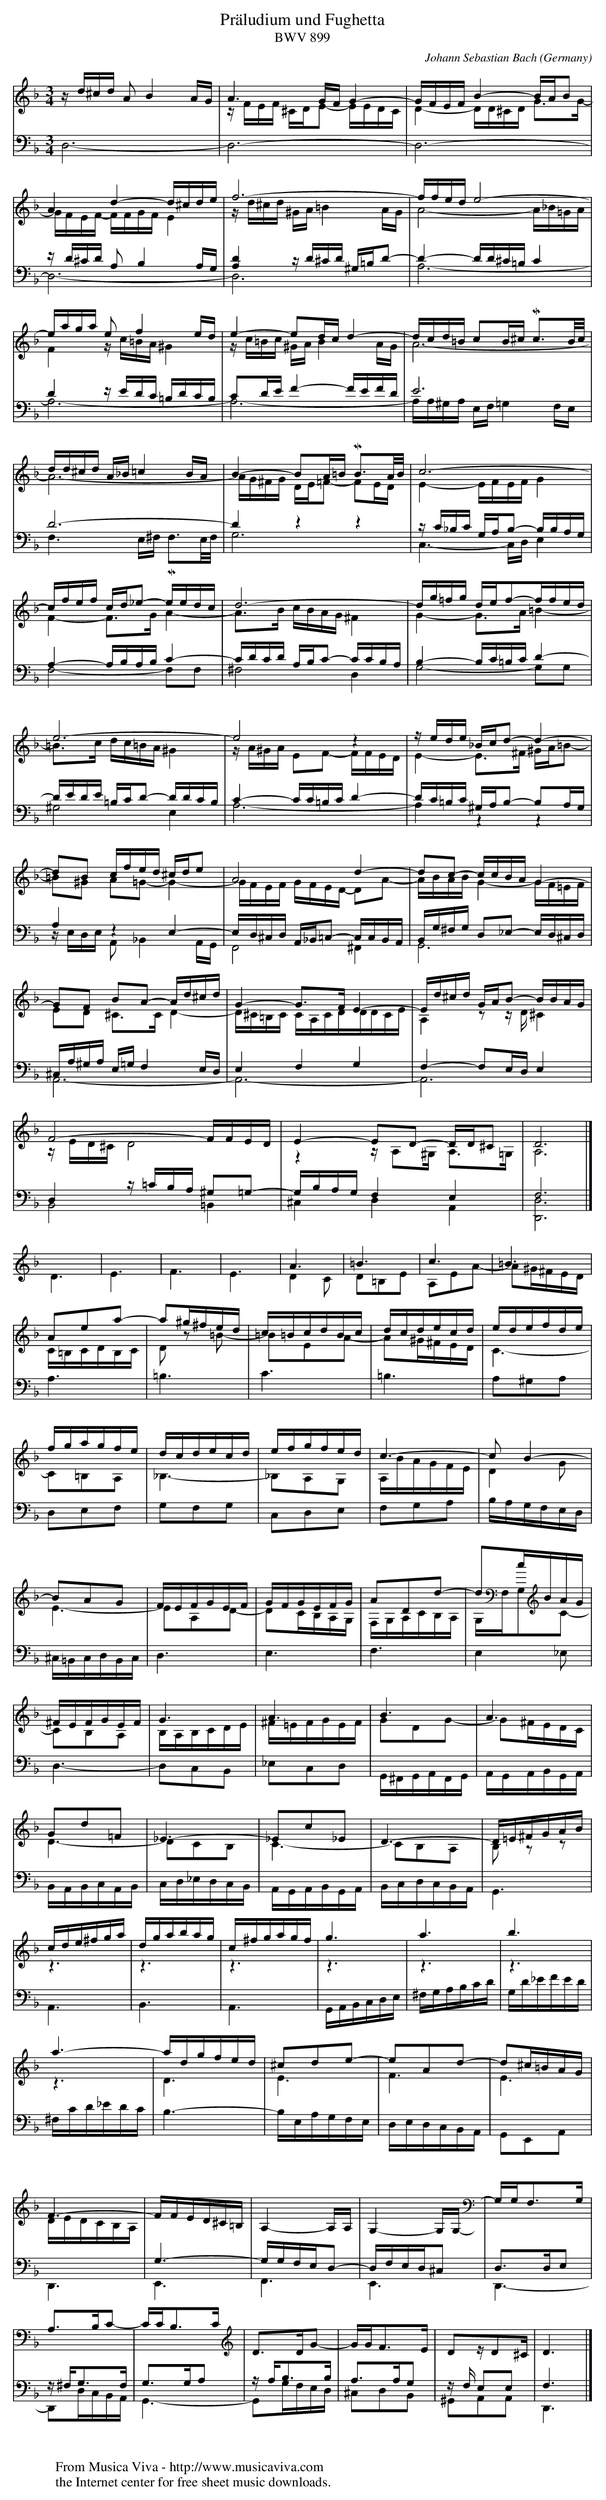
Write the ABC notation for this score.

X:1
T:Pr\"aludium und Fughetta
T:BWV 899
C:Johann Sebastian Bach
O:Germany
V:1 Program 1 6 up %Harpsichord
V:2 Program 1 6 merge down %Harpsichord
V:3 Program 1 6 bass up %Harpsichord
V:4 Program 1 6 bass merge down %Harpsichord
M:3/4
L:1/16
K:Dm
V:1
zd^cd A2B4AG|A6GFG4-|GFEFB4-BAB2|
V:2
x8x4|zFEF ^CDE2- EEDC|D4-DD^CD G3G-|
V:3
x8x4|x8x4|x8x4|
V:4
D,12-|D,12-|D,12-|
V:1
A4d4-d^cde|f12-|ffede8-|
V:2
GFEF- FFGFE4|zd^cd ^GA=B4AG|A8-A_B=GA|
V:3
zD^CD A,2B,4A,G,|[A,4D4]zD^CD ^G,=B,D2-|D4-DD^C=B,C4|
V:4
D,12-|D,12|A,12-|
V:1
eaga e2f4ed|e4-e2dcd4-|dcd=B c2B^c Mc3B/c/|
V:2
F4zc=BA^G4|zc=Bc ^GAB4AG|A12-|
V:3
D4zEDC =B,DCB,|C2DEF4-FEFD|E12|
V:4
A,12-|A,12-|A,A,^G,A, E,F,=G,4F,E,|
V:1
dd^cd A_B=c4BA|B4-B2A=B MB3A/B/|c12-|
V:2
A12-|AG^FG DE=F2- F2ED|E4-EFEFG4|
V:3
D12-|D4z4z4|zC_B,C G,A,B,2- B,B,A,G,|
V:4
F,6E,^F, MF,3E,/F,/|G,12|C,6-C,D,E,4|
V:1
cfef cd_e2- eedc|d12-|dg=fg def2-ffed|
V:2
F4-F3GA4-|A3B cBAG^F4|G4-G3A=B4-|
V:3
A,4-A,B,A,B,C4-|CDCD A,B,C2- CCB,A,|B,4-B,C=B,CD4-|
V:4
F,8-F,2F,2|^F,8D,4|G,8-G,2G,2|
V:1
e12-|e8z4|zede _Bcd2-d4-|
V:2
=B3c dc=BA^G4|zA^GA E2F2- FFED|E4- E3^F ^GA=B2-|
V:3
DEDE =B,CD2- DDCB,|C4-CC=B,CD4-|DC=B,C ^G,A,B,2- B,2A,G,|
V:4
^G,8E,4|A,12-|A,4z4z4|
V:1
d2B2 cfed ^cde2|A8d4-|d2c2- ccBAG4-|
V:2
=B2^G2 A2=G2-G4-|GFEF GFED- D2A2-|ABABG4-GF=EF|
V:3
A,4z4E,4-|E,D,^C,D, A,,_B,,=C,2- C,C,B,,A,,|\
B,,G,^F,G, D,2_E,2- E,D,^C,D,|
V:4
zE,D,E, A,,2_B,,4A,,G,,|F,,8^F,,4|G,,12|
V:1
G2F2 B2A2- Ad^cd|G4-G3FE4-|Ed^cd GAB2- BBAG|
V:2
E2D2 ^C3CD4-|D^C=B,C CA,CD= DDCE|A,4z2zD^C4|
V:3
^C,A,^G,A, E,=G,F,4E,D,|E,4F,4G,4|F,4-F,2E,D,E,4|
V:4
A,,12-|A,,12-|A,,12|
V:1
F8-FFED|E4-E2D2- DD^C2|D12|]
V:2
zED^CD8|z4zA,2^G, A,3=G,|A,12|]
V:3
D,4z=CB,A, ^G,2=G,2-|G,B,A,G,F,4E,4|F,12|]
V:4
B,,8=B,,4|^C,4D,4A,,4|[D,,12D,12]|]
M:3/8
V:1
x4x2|x4x2|x4x2|x4x2|A6|=B6|c6|=B6|
V:2
D6|E6|F6|E6|D4C2|D2=B,2E2|A,2E2A2-|A2^G^FED|
V:3
x4x2|x4x2|x4x2|x4x2|x4x2|x4x2|x4x2|x4x2|
V:4
x4x2|x4x2|x4x2|x4x2|x4x2|x4x2|x4x2|x4x2|
V:1
A2e2a2-|a2^g^fed|c=BcdBc|dcdecd|edefde|
V:2
C=B,CDB,C|D2 z2 =B2-|=B2E2A2-|A2^G^FED|C6-|
V:3
x4x2|x4x2|x4x2|x4x2|x4x2|
V:4
A,6|=B,6|C6|=B,6|A,2^G,2A,2|
V:1
fgagfe|dcdecd|efgfed|c6-|c2B4-|
V:2
C2=B,2A,2|_B,6-|_B,2A,2G,2|A,BAGFE|D4G2|
V:3
x4x2|x4x2|x4x2|x4x2|x4x2|
V:4
D,2E,2F,2|G,2F,2G,2|C,2D,2E,2|F,2G,2A,2|B,A,G,F,E,D,|
V:1
B2A2G2|FEFGEF|GFGEFG|A2D2d2-|d2cBAG|
V:2
E6-|E2A,2D2-|D2CB,A,G,|F,G,A,CB,A,|G,F,G,2C2-|
V:3
x4x2|x4x2|x4x2|x4x2|x4x2|
V:4
^C,=B,,C,D,B,,C,|D,6|E,6|F,6|E,4_E,2|
V:1
^FEFGEF|G6|A6|B6|A6|
V:2
C2B,2A,2|B,A,B,CDE|^F=EFGEF|G2D2G2-|G2^FEDC|
V:3
x4x2|x4x2|x4x2|x4x2|x4x2|
V:4
D,6-|D,2C,2B,,2|_E,2C,2D,2|G,,^F,,G,,A,,F,,G,,|A,,G,,A,,B,,G,,A,,|
V:1
G2d2=F2|_E6-|_E2c2_E2|D6-|D=E^FGAB|
V:2
D6-|D2C2B,2|C6-|C2B,2A,2|B,2z2z2|
V:3
x4x2|x4x2|x4x2|x4x2|x4x2|
V:4
B,,A,,B,,C,A,,B,,|C,D,_E,D,C,B,,|\
A,,G,,A,,B,,G,,A,,|B,,C,D,C,B,,A,,|G,,6|
V:1
cde^fga|dgabag|c^fgagf|g6|a6|b6|
V:2
z6|z6|z6|z6|z6|z6|
V:3
x4x2|x4x2|x4x2|x4x2|x4x2|x4x2|
V:4
A,,6|B,,6|A,,6|G,,A,,B,,C,D,E,|^F,G,A,B,CD|G,D_EFED|
V:1
a6-|adgfed|^c2d2e2-|e2A2d2-|d2^c=BAG|
V:2
z6|D6|E6|F6|E6|
V:3
x4x2|x4x2|x4x2|x4x2|x4x2|
V:4
^F,CD_EDC|B,6-|B,E,A,G,F,E,|D,E,D,C,B,,A,,|G,,2E,,2A,,2|
V:1
F6-|FFED^C=B,|A,4-A,A,|G,4-G,G,-|G,G,F,3G,|
V:2
DEDCB,A,|x4x2|x4x2|x4x2|x4x2|
V:3
x4x2|G,6-|G,G,F,E,D,2-|D,F,E,D,^C,2|D,3D,E,2|
V:4
D,,6|E,,6|F,,6|E,,6|D,,6-|
V:1
A,3B,C2-|CCB,3C|D3DG2-|GGF3E|D2zD2^C|D6|]
V:2
x4x2|x4x2|x4x2|x4x2|x4x2|x4x2|]
V:3
z^F,G,3F,|G,3G,A,2|zA,B,3B,|A,3A,G,2|zF, E,2E,2|F,6|]
V:4
D,,2D,C,B,,A,,|G,,6-|G,,2G,F,E,D,|^C,2D,2B,,2|^G,,2A,,2A,,2|D,,6|]
W:
W:
W:  From Musica Viva - http://www.musicaviva.com
W:  the Internet center for free sheet music downloads.
